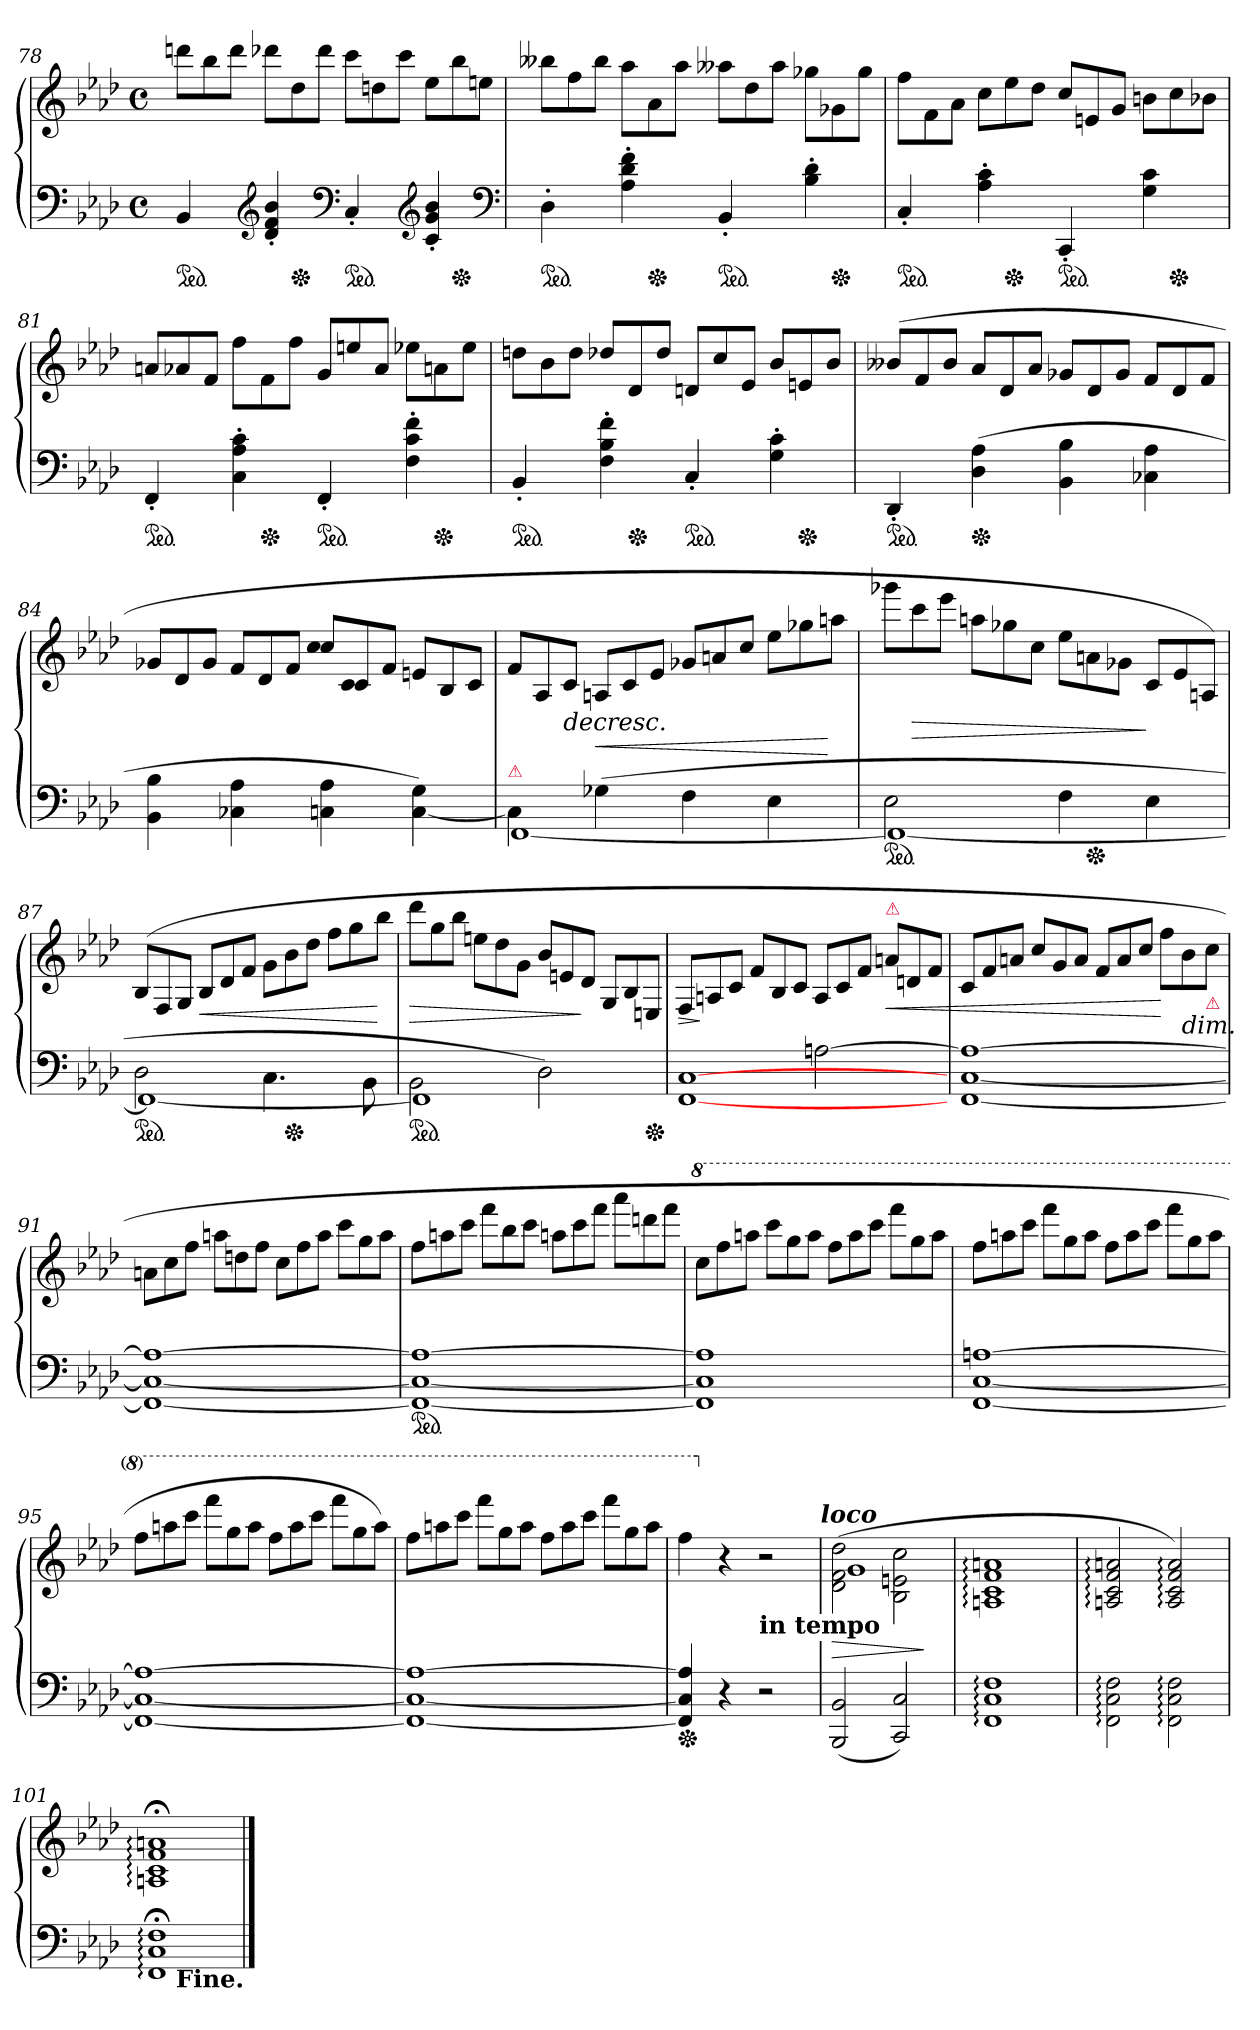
**kern	**kern	**dynam
*part1	*part1	*part1
*staff2	*staff1	*staff1/2
*clefF4	*clefG2	*
*k[b-e-a-d-]	*k[b-e-a-d-]	*
*f:	*f:	*
*M4/4	*M4/4	*
*met(c)	*met(c)	*
*	*Xtuplet	*
*ped	*	*
=78	=78	=78
4BB-	12dddnL	.
.	12bb-	.
.	12dddJ	.
*clefG2	*	*
4d-'< 4f'< 4b-'<	12ddd-XL	.
*Xped	*	*
.	12dd-	.
.	12ddd-J	.
*clefF4	*	*
*ped	*	*
4C'<	12cccL	.
.	12ddn	.
.	12cccJ	.
*clefG2	*	*
4c'< 4g'< 4b-'<	12ee-L	.
*Xped	*	*
.	12bb-	.
.	12eenJ	.
*clefF4	*	*
=79	=79	=79
*ped	*	*
4D-'>	12bb--XL	.
.	12ff	.
.	12bb--J	.
4A-'> 4d-'> 4f'>	12aa-L	.
*Xped	*	*
.	12a-	.
.	12aa-J	.
*ped	*	*
4BB-'<	12aa--XL	.
.	12dd-	.
.	12aa--J	.
4B-'> 4d-'>	12gg-XL	.
*Xped	*	*
.	12g-X	.
.	12gg-J	.
=80	=80	=80
*ped	*	*
4C'<	12ffL	.
.	12f	.
.	12a-J	.
4A-'> 4c'>	12ccL	.
*Xped	*	*
.	12ee-	.
.	12dd-J	.
*ped	*	*
4CC'<	12ccL	.
.	12en	.
.	12gJ	.
4G 4c	12bnL	.
*Xped	*	*
.	12cc	.
.	12b-XJ	.
=81	=81	=81
*ped	*	*
4FF'<	12anL	.
.	12a-X	.
.	12fJ	.
4C'> 4A-'> 4c'>	12ffL	.
*Xped	*	*
.	12f	.
.	12ffJ	.
*ped	*	*
4FF'<	12g/L	.
.	12een	.
.	12a-J	.
4F'> 4c'> 4f'>	12ee-XL	.
*Xped	*	*
.	12an	.
.	12ee-J	.
=82	=82	=82
*ped	*	*
4BB-'<	12ddnL	.
.	12b-	.
.	12ddJ	.
4F'> 4B-'> 4f'>	12dd-XL	.
*Xped	*	*
.	12d-	.
.	12dd-J	.
*ped	*	*
4C'<	12dnL	.
.	12cc	.
.	12e-J	.
4G'> 4c'>	12b-L	.
*Xped	*	*
.	12en	.
.	12b-J	.
=83	=83	=83
*ped	*	*
4DD-'<	(>12b--XL	.
.	12f	.
.	12b--J	.
*Xped	*	*
(>4D- 4A-	12a-L	.
.	12d-	.
.	12a-J	.
4BB- 4B-	12g-XL	.
.	12d-	.
.	12g-J	.
4C-X 4A-	12fL	.
.	12d-	.
.	12fJ	.
=84	=84	=84
*	*^	*
4BB- 4B-	12g-XL	3ryy	.
.	12d-	.	.
.	12g-J	.	.
4C-X 4A-	12fL	.	.
.	12d-	6ryy	.
.	12fJ	.	.
!	!	!LO:N:vis=4	!
4Cn 4A-	12ccL	12cc	.
!	!	!LO:N:vis=4	!
.	12c	12c	.
.	12fJ	6.ryy	.
[4C 4G)	12enL	.	.
.	12B-	.	.
.	12cJ	12ryy	.
=85	=85	=85	=85
*^	*	*	*
!LO:TX:a:color=crimson:t=⚠	!	!	!	!
*	*	*v	*v	*
4C\]	[<1FF	12fL	.
.	.	12A-/	.
!	!	!	!LO:HP:b
.	.	12cJ	>
(>4G-X\	.	12An/L	<
.	.	12c	.
.	.	12e-J	.
4F\	.	12g-XL	.
.	.	12an	.
.	.	12ccJ	.
4E-\	.	12ee-L	.
.	.	12gg-X	.
.	.	12aanJ	] [
=86	=86	=86	=86
!LO:TX:a:color=crimson:t=⚠	!	!	!
*ped	*	*	*
2E-\	1FF_<	12ggg-XL	.
.	.	12ccc	>
.	.	12eee-J	.
.	.	12aanL	.
.	.	12gg-X	.
.	.	12ccJ	.
4F\	.	12ee-L	.
*Xped	*	*	*
.	.	12an	.
.	.	12g-XJ	.
4E-\	.	12cL	]
.	.	12e-	.
.	.	12An/J)	.
=87	=87	=87	=87
!LO:TX:a:color=crimson:t=⚠	!	!	!
*ped	*	*	*
2D-\	1FF_	(>12B-/L	.
.	.	12F/	.
.	.	12G/J	.
.	.	12B-L	<
.	.	12d-	.
.	.	12fJ	.
4.C\	.	12gL	.
*Xped	*	*	*
.	.	12b-	.
.	.	12dd-J	.
.	.	12ffL	.
.	.	12gg	.
8BB-\	.	.	.
.	.	12bb-J	[
=88	=88	=88	=88
*ped	*	*	*
2BB-\	1FF]	12ddd-L	>
.	.	12gg	.
.	.	12bb-J	.
.	.	12eenL	.
.	.	12dd-	.
.	.	12gJ	.
2D-\)	.	12b-L	.
.	.	12en	.
.	.	12d-J	]
.	.	12G/L	.
.	.	12B-/	.
*Xped	*	*	*
.	.	12En/J	.
=89	=89	=89	=89
2ryy	[<1FF [<1C	12F/L	>
.	.	12An/	]
.	.	12c/J	.
.	.	12fL	.
.	.	12B-	.
.	.	12cJ	.
[>2An\	.	12A/L	.
.	.	12c	.
.	.	12fJ	.
!	!	!LO:TX:a:color=crimson:t=⚠	!
!	!	!	!LO:HP:b
.	.	12anL	<
.	.	12dn	.
.	.	12fJ	.
*v	*v	*	*
=90	=90	=90
[<1FF [<1C 1An_>	12cL	.
.	12f	.
.	12anJ	.
.	12ccL	.
.	12g	.
.	12aJ	.
.	12fL	.
.	12a	.
.	12ccJ	.
.	12ffL	[
!	!LO:TX:c:i:t=dim.	!
.	12b-	.
!	!LO:TX:b:Bi:color=crimson:t=⚠	!
.	12ccJ	.
=91	=91	=91
1FF_< 1C_< 1An_>	12anL	.
.	12cc	.
.	12ffJ	.
.	12aanL	.
.	12ddn	.
.	12ffJ	.
.	12ccL	.
.	12ff	.
.	12aaJ	.
.	12cccL	.
.	12gg	.
.	12aaJ	.
=92	=92	=92
*ped	*	*
1FF_ 1C_ 1An_	12ffL	.
.	12aan	.
.	12cccJ	.
.	12fffL	.
.	12bb-	.
.	12cccJ	.
.	12aanL	.
.	12ccc	.
.	12fffJ	.
.	12aaa-L	.
.	12dddn	.
.	12fffJ	.
=93	=93	=93
*	*8va	*
1FF] 1C] 1An]	12cccL	.
.	12fff	.
.	12aaanJ	.
.	12ccccL	.
.	12ggg	.
.	12aaaJ	.
.	12fffL	.
.	12aaa	.
.	12ccccJ	.
.	12ffffL	.
.	12ggg	.
.	12aaaJ	.
=94	=94	=94
[<1FF [<1C [>1An	12fffL	.
.	12aaan	.
.	12ccccJ	.
.	12ffffL	.
.	12ggg	.
.	12aaaJ	.
.	12fffL	.
.	12aaa	.
.	12ccccJ	.
.	12ffffL	.
.	12ggg	.
.	12aaaJ	.
=95	=95	=95
1FF_< 1C_< 1An_>	12fffL	.
.	12aaan	.
.	12ccccJ	.
.	12ffffL	.
.	12ggg	.
.	12aaaJ	.
.	12fffL	.
.	12aaa	.
.	12ccccJ	.
.	12ffffL	.
.	12ggg	.
.	12aaaJ)	.
=96	=96	=96
1FF_ 1C_ 1An_	12fffL	.
.	12aaan	.
.	12ccccJ	.
.	12ffffL	.
.	12ggg	.
.	12aaaJ	.
.	12fffL	.
.	12aaa	.
.	12ccccJ	.
.	12ffffL	.
.	12ggg	.
.	12aaaJ	.
=97	=97	=97
*Xped	*	*
4FF] 4C] 4An]	4fff	.
*	*X8va	*
4r	4r	.
!	!LO:TX:b:B:t=in tempo	!
2r	2r	.
!	!LO:TX:a:Bi:t=loco	!
=98	=98	=98
*	*^	*
(<2BBB- 2BB-	(>2d-\ 2f\ 2dd-\	1g	>
2CC 2C)	2B-\ 2en\ 2cc\	.	.
*	*v	*v	*
.	.	]
=99	=99	=99
1FF:\ 1C:\ 1F:\	1An:/ 1c:/ 1f:/ 1an:/	.
=100	=100	=100
2FF:\ 2C:\ 2F:\	2An:/ 2c:/ 2f:/ 2an:/	.
2FF:\ 2C:\ 2F:\	2A:/ 2c:/ 2f:/ 2a:/)	.
=101	=101	=101
1FF;:\ 1C;:\ 1F;:\	1An;<:/ 1c;<:/ 1f;<:/ 1an;<:/	.
!LO:TX:b:B:t=Fine.	!	!
==	==	==
*-	*-	*-
